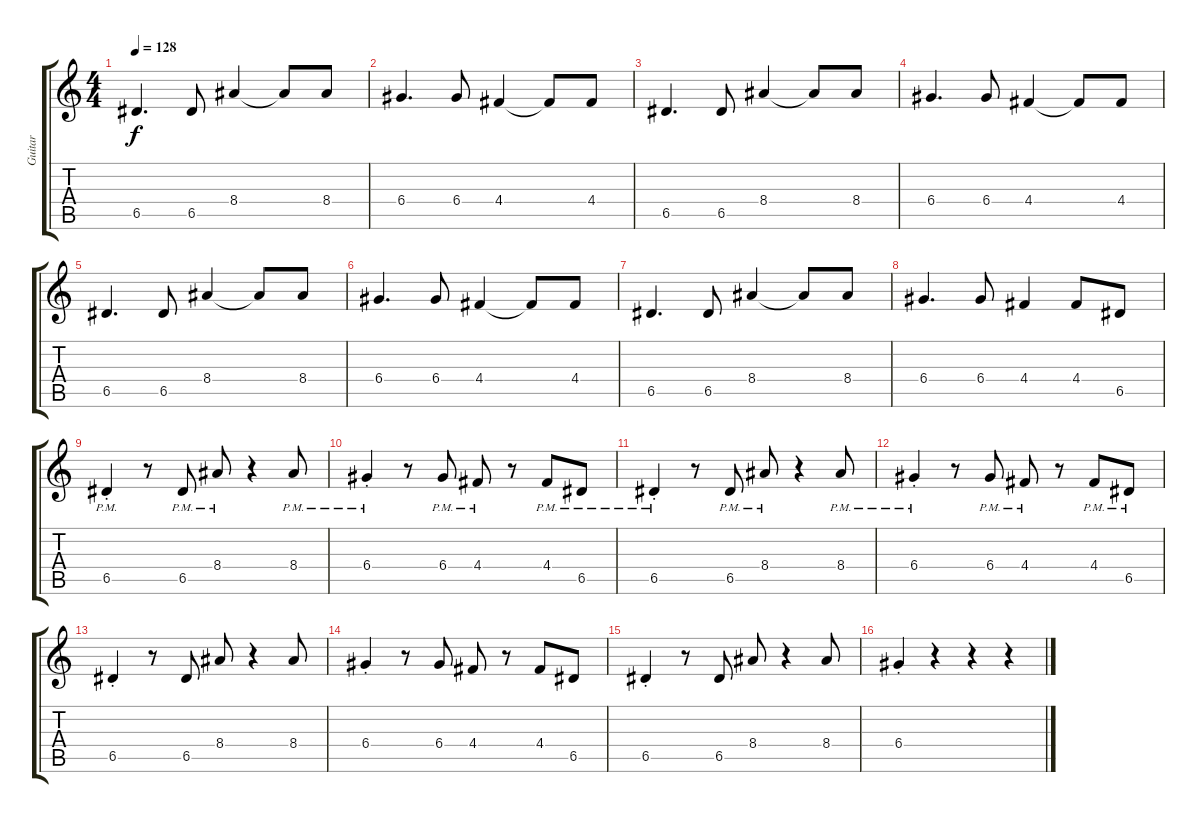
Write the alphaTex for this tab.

\track ("Guitar" "Guitar") {instrument distortionguitar}
\staff {score tabs}
\tuning (E4 B3 G3 D3 A2 E2) {hide}
\ts (4 4)
\tempo 128
\clef g2
\ks c
6.5.4{d dy f} 6.5.8 8.4.4 8.4{t}.8 8.4.8 |
6.4.4{d} 6.4.8 4.4.4 4.4{t}.8 4.4.8 |
6.5.4{d} 6.5.8 8.4.4 8.4{t}.8 8.4.8 |
6.4.4{d} 6.4.8 4.4.4 4.4{t}.8 4.4.8 |
6.5.4{d} 6.5.8 8.4.4 8.4{t}.8 8.4.8 |
6.4.4{d} 6.4.8 4.4.4 4.4{t}.8 4.4.8 |
6.5.4{d} 6.5.8 8.4.4 8.4{t}.8 8.4.8 |
6.4.4{d} 6.4.8 4.4.4 4.4.8 6.5.8 |
6.5{pm st}.4 r.8 6.5{pm}.8 8.4{pm}.8 r.4 8.4{pm}.8 |
6.4{pm st}.4 r.8 6.4{pm}.8 4.4{pm}.8 r.8 4.4{pm}.8 6.5{pm}.8 |
6.5{pm st}.4 r.8 6.5{pm}.8 8.4{pm}.8 r.4 8.4{pm}.8 |
6.4{pm st}.4 r.8 6.4{pm}.8 4.4{pm}.8 r.8 4.4{pm}.8 6.5{pm}.8 |
6.5{st}.4 r.8 6.5.8 8.4.8 r.4 8.4.8 |
6.4{st}.4 r.8 6.4.8 4.4.8 r.8 4.4.8 6.5.8 |
6.5{st}.4 r.8 6.5.8 8.4.8 r.4 8.4.8 |
6.4{st}.4 r.4 r.4 r.4
